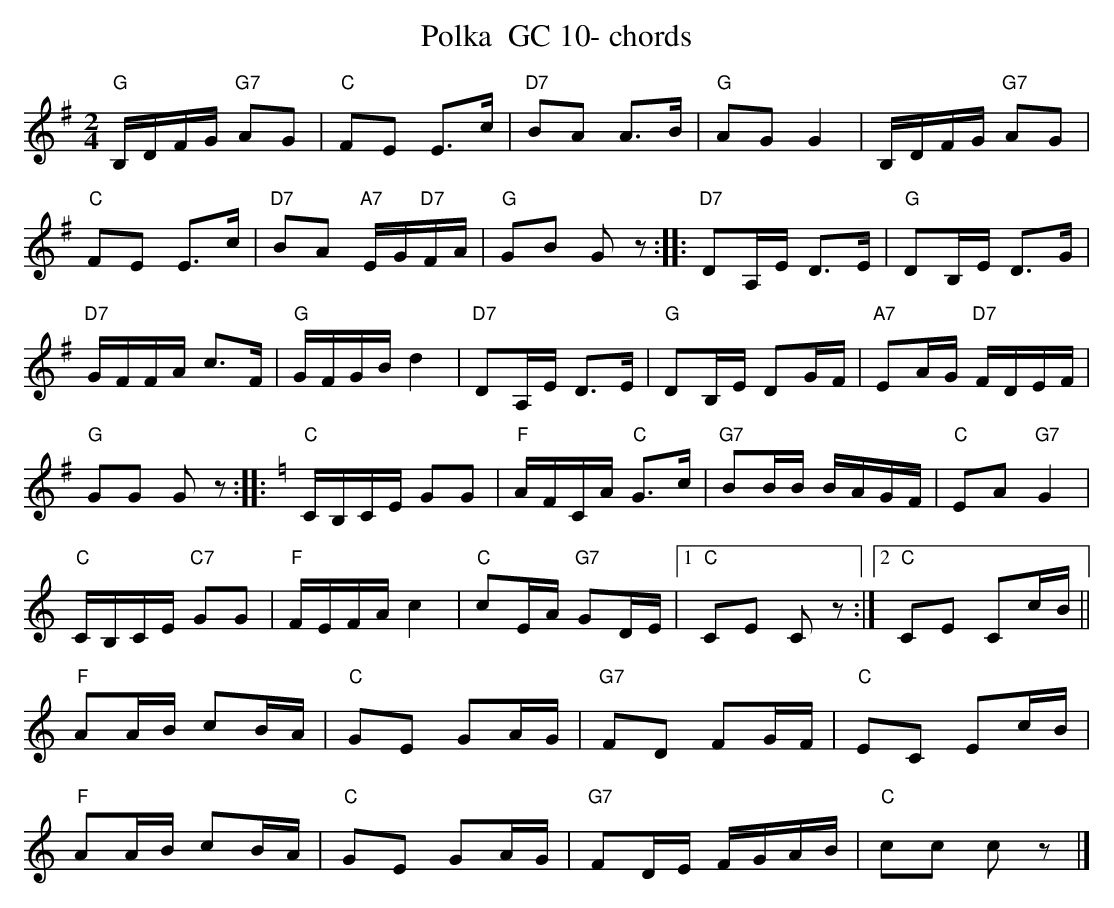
X:1
T:Polka  GC 10- chords
M:2/4
L:1/16
K:Gmaj%%MIDI gchordon
"G"B,DFG "G7"A2G2 | "C"F2E2 E3c | "D7"B2A2 A3B | "G"A2G2G4 | B,DFG "G7"A2G2 |
"C"F2E2 E3c | "D7"B2A2 "A7"EG"D7"FA | "G"G2B2 G2z2 :: "D7"D2A,E D3E | "G"D2B,E D3G |
"D7"GFFA c3F | "G"GFGB d4 | "D7"D2A,E D3E | "G"D2B,E D2GF | "A7"E2AG "D7"FDEF |
"G"G2G2 G2z2 :: [K:Cmaj] "C"CB,CE G2G2 | "F"AFCA "C"G3c | "G7"B2BB BAGF | "C"E2A2"G7"G4 |
"C"CB,CE "C7"G2G2 | "F"FEFA c4 | "C"c2EA "G7"G2DE |1 "C"C2E2 C2z2 :|2 "C"C2E2 C2cB ||
"F"A2AB c2BA | "C"G2E2 G2AG | "G7"F2D2 F2GF | "C"E2C2 E2cB |
"F"A2AB c2BA | "C"G2E2 G2AG | "G7"F2DE FGAB | "C"c2c2 c2z2 |]
